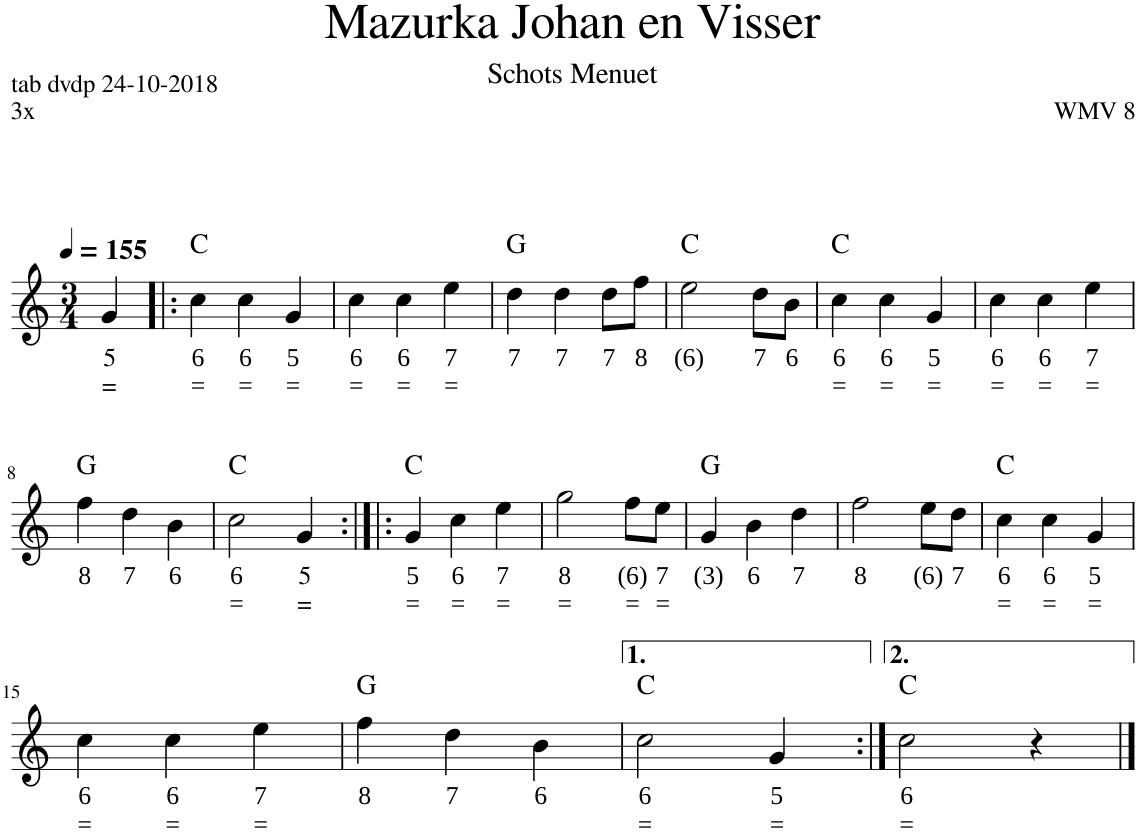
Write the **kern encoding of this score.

**kern	**text	**text	**harte
*part1	*part1	*part1	*part1
*staff1	*staff1	*staff1	*
*I"Stem	*	*	*
*I'Stm.	*	*	*
*clefG2	*	*	*
*k[]	*	*	*
*M3/4	*	*	*
*MM155	*	*	*
=1	=1	=1	=1
!	!LO:LY:b	!LO:LY:b	!
4g/	5	=	.
=2!|:	=2!|:	=2!|:	=2!|:
!	!LO:LY:b	!LO:LY:b	!LO:H:kt=N.C.
4cc\	6	=	N
!	!LO:LY:b	!LO:LY:b	!
4cc\	6	=	.
!	!LO:LY:b	!LO:LY:b	!
4g/	5	=	.
=3	=3	=3	=3
!	!LO:LY:b	!LO:LY:b	!
4cc\	6	=	.
!	!LO:LY:b	!LO:LY:b	!
4cc\	6	=	.
!	!LO:LY:b	!LO:LY:b	!
4ee\	7	=	.
=4	=4	=4	=4
!	!LO:LY:b	!	!LO:H:kt=N.C.
4dd\	7	.	N
!	!LO:LY:b	!	!
4dd\	7	.	.
!	!LO:LY:b	!	!
8dd\L	7	.	.
!	!LO:LY:b	!	!
8ff\J	8	.	.
=5	=5	=5	=5
!	!LO:LY:b	!	!LO:H:kt=N.C.
2ee\	(6)	.	N
!	!LO:LY:b	!	!
8dd\L	7	.	.
!	!LO:LY:b	!	!
8b\J	6	.	.
=6	=6	=6	=6
!	!LO:LY:b	!LO:LY:b	!LO:H:kt=N.C.
4cc\	6	=	N
!	!LO:LY:b	!LO:LY:b	!
4cc\	6	=	.
!	!LO:LY:b	!LO:LY:b	!
4g/	5	=	.
=7	=7	=7	=7
!	!LO:LY:b	!LO:LY:b	!
4cc\	6	=	.
!	!LO:LY:b	!LO:LY:b	!
4cc\	6	=	.
!	!LO:LY:b	!LO:LY:b	!
4ee\	7	=	.
!!LO:LB:g=z
=8	=8	=8	=8
!	!LO:LY:b	!	!LO:H:kt=N.C.
4ff\	8	.	N
!	!LO:LY:b	!	!
4dd\	7	.	.
!	!LO:LY:b	!	!
4b\	6	.	.
=9	=9	=9	=9
!	!LO:LY:b	!LO:LY:b	!LO:H:kt=N.C.
2cc\	6	=	N
!	!LO:LY:b	!LO:LY:b	!
4g/	5	=	.
=10:|!|:	=10:|!|:	=10:|!|:	=10:|!|:
!	!LO:LY:b	!LO:LY:b	!LO:H:kt=N.C.
4g/	5	=	N
!	!LO:LY:b	!LO:LY:b	!
4cc\	6	=	.
!	!LO:LY:b	!LO:LY:b	!
4ee\	7	=	.
=11	=11	=11	=11
!	!LO:LY:b	!LO:LY:b	!
2gg\	8	=	.
!	!LO:LY:b	!LO:LY:b	!
8ff\L	(6)	=	.
!	!LO:LY:b	!LO:LY:b	!
8ee\J	7	=	.
=12	=12	=12	=12
!	!LO:LY:b	!	!LO:H:kt=N.C.
4g/	(3)	.	N
!	!LO:LY:b	!	!
4b\	6	.	.
!	!LO:LY:b	!	!
4dd\	7	.	.
=13	=13	=13	=13
!	!LO:LY:b	!	!
2ff\	8	.	.
!	!LO:LY:b	!	!
8ee\L	(6)	.	.
!	!LO:LY:b	!	!
8dd\J	7	.	.
=14	=14	=14	=14
!	!LO:LY:b	!LO:LY:b	!LO:H:kt=N.C.
4cc\	6	=	N
!	!LO:LY:b	!LO:LY:b	!
4cc\	6	=	.
!	!LO:LY:b	!LO:LY:b	!
4g/	5	=	.
!!LO:LB:g=z
=15	=15	=15	=15
!	!LO:LY:b	!LO:LY:b	!
4cc\	6	=	.
!	!LO:LY:b	!LO:LY:b	!
4cc\	6	=	.
!	!LO:LY:b	!LO:LY:b	!
4ee\	7	=	.
=16	=16	=16	=16
!	!LO:LY:b	!	!LO:H:kt=N.C.
4ff\	8	.	N
!	!LO:LY:b	!	!
4dd\	7	.	.
!	!LO:LY:b	!	!
4b\	6	.	.
=17	=17	=17	=17
!	!LO:LY:b	!LO:LY:b	!LO:H:kt=N.C.
2cc\	6	=	N
!	!LO:LY:b	!LO:LY:b	!
4g/	5	=	.
=18:|!	=18:|!	=18:|!	=18:|!
!	!LO:LY:b	!LO:LY:b	!LO:H:kt=N.C.
2cc\	6	=	N
4r	.	.	.
==	==	==	==
*-	*-	*-	*-
